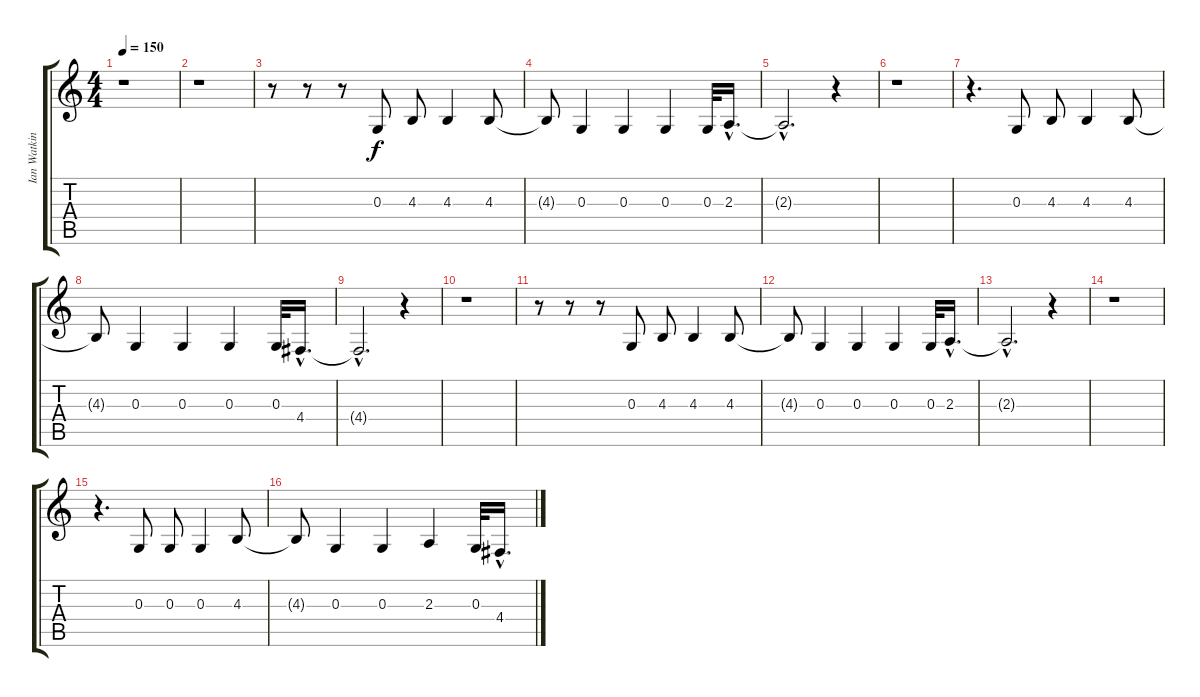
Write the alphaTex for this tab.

\track ("Ian Watkins" "Ian Watkin") {instrument lead2sawtooth}
\staff {score tabs}
\tuning (E4 B3 G3 D3 A2 E2) {hide}
\ts (4 4)
\tempo 150
\clef g2
\ks c
r.1{dy f} |
r.1 |
r.8 r.8 r.8 0.3.8 4.3.8 4.3.4 4.3.8 |
4.3{t}.8 0.3.4 0.3.4 0.3.4 0.3.32 2.3{hac}.16{d} |
2.3{hac t}.2{d} r.4 |
r.1 |
r.4{d} 0.3.8 4.3.8 4.3.4 4.3.8 |
4.3{t}.8 0.3.4 0.3.4 0.3.4 0.3.32 4.4{hac}.16{d} |
4.4{hac t}.2{d} r.4 |
r.1 |
r.8 r.8 r.8 0.3.8 4.3.8 4.3.4 4.3.8 |
4.3{t}.8 0.3.4 0.3.4 0.3.4 0.3.32 2.3{hac}.16{d} |
2.3{hac t}.2{d} r.4 |
r.1 |
r.4{d} 0.3.8 0.3.8 0.3.4 4.3.8 |
4.3{t}.8 0.3.4 0.3.4 2.3.4 0.3.32 4.4{hac}.16{d}
